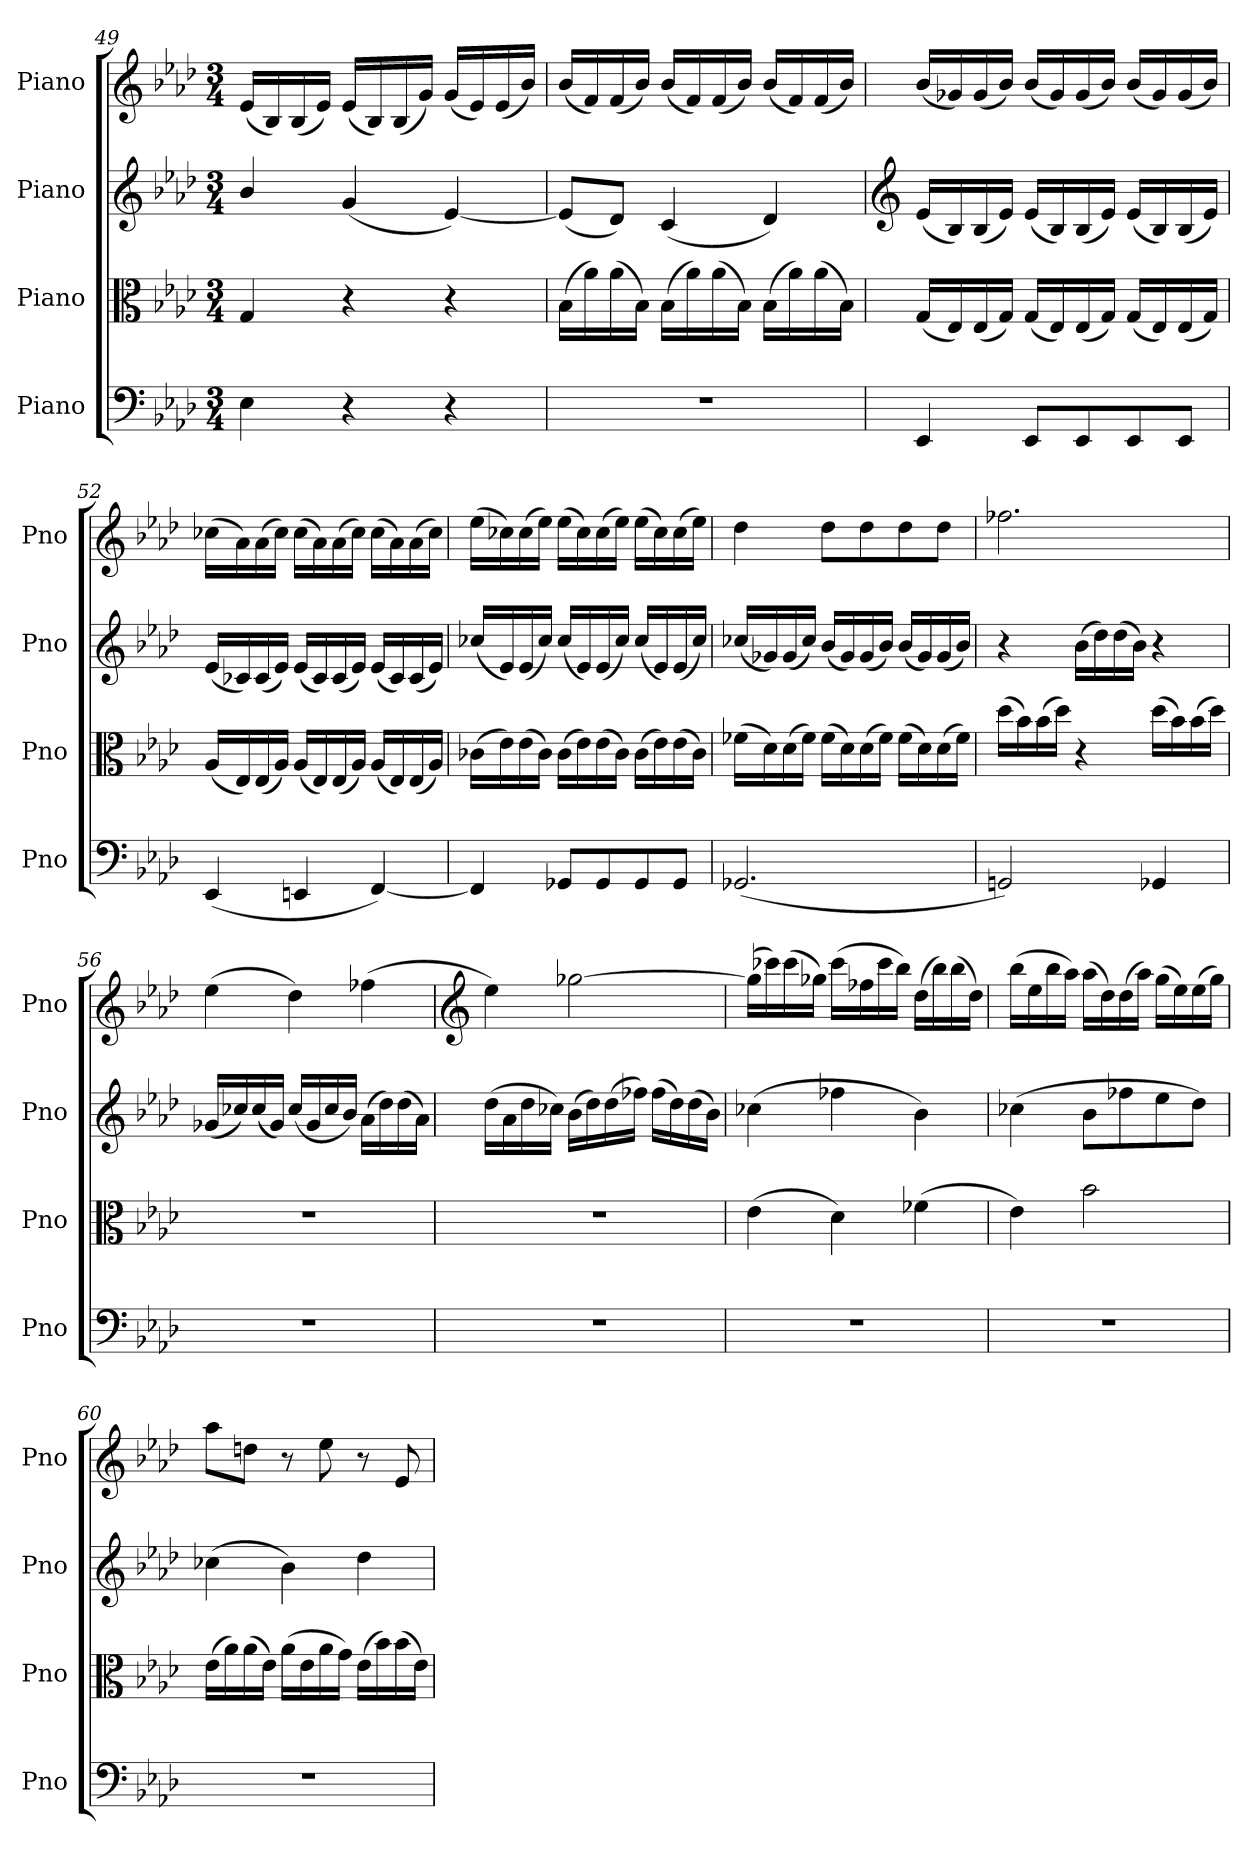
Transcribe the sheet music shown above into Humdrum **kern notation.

**kern	**kern	**kern	**kern
*part4	*part3	*part2	*part1
*staff4	*staff3	*staff2	*staff1
*I"Piano	*I"Piano	*I"Piano	*I"Piano
*I'Pno	*I'Pno	*I'Pno	*I'Pno
*clefF4	*clefC3	*clefG2	*clefG2
*k[b-e-a-d-]	*k[b-e-a-d-]	*k[b-e-a-d-]	*k[b-e-a-d-]
*M3/4	*M3/4	*M3/4	*M3/4
=49	=49	=49	=49
4E-\	4G/	4b-/	(16e-/LL
.	.	.	16B-/)
.	.	.	(16B-/
.	.	.	16e-/JJ)
4r	4r	(4g/	(16e-/LL
.	.	.	16B-/)
.	.	.	(16B-/
.	.	.	16g/JJ)
4r	4r	[4e-/)	(16g/LL
.	.	.	16e-/)
.	.	.	(16e-/
.	.	.	16b-/JJ)
=50	=50	=50	=50
2.r	(16B-\LL	(8e-/L]	(16b-/LL
.	16a-\)	.	16f/)
.	(16a-\	8d-/J)	(16f/
.	16B-\JJ)	.	16b-/JJ)
.	(16B-\LL	(4c/	(16b-/LL
.	16a-\)	.	16f/)
.	(16a-\	.	(16f/
.	16B-\JJ)	.	16b-/JJ)
.	(16B-\LL	4d-/)	(16b-/LL
.	16a-\)	.	16f/)
.	(16a-\	.	(16f/
.	16B-\JJ)	.	16b-/JJ)
!!LO:LB:g=z
=51	=51	=51	=51
*	*	*clefG2	*
4EE-/	(16G/LL	(16e-/LL	(16b-/LL
.	16E-/)	16B-/)	16g-X/)
.	(16E-/	(16B-/	(16g-/
.	16G/JJ)	16e-/JJ)	16b-/JJ)
8EE-/L	(16G/LL	(16e-/LL	(16b-/LL
.	16E-/)	16B-/)	16g-/)
8EE-/	(16E-/	(16B-/	(16g-/
.	16G/JJ)	16e-/JJ)	16b-/JJ)
8EE-/	(16G/LL	(16e-/LL	(16b-/LL
.	16E-/)	16B-/)	16g-/)
8EE-/J	(16E-/	(16B-/	(16g-/
.	16G/JJ)	16e-/JJ)	16b-/JJ)
=52	=52	=52	=52
(4EE-/	(16A-/LL	(16e-/LL	(16cc-X\LL
.	16E-/)	16c-X/)	16a-\)
.	(16E-/	(16c-/	(16a-\
.	16A-/JJ)	16e-/JJ)	16cc-\JJ)
4EEn/	(16A-/LL	(16e-/LL	(16cc-\LL
.	16E-/)	16c-/)	16a-\)
.	(16E-/	(16c-/	(16a-\
.	16A-/JJ)	16e-/JJ)	16cc-\JJ)
[4FF/)	(16A-/LL	(16e-/LL	(16cc-\LL
.	16E-/)	16c-/)	16a-\)
.	(16E-/	(16c-/	(16a-\
.	16A-/JJ)	16e-/JJ)	16cc-\JJ)
=53	=53	=53	=53
4FF/]	(16c-X\LL	(16cc-X/LL	(16ee-\LL
.	16e-\)	16e-/)	16cc-X\)
.	(16e-\	(16e-/	(16cc-\
.	16c-\JJ)	16cc-/JJ)	16ee-\JJ)
8GG-X/L	(16c-\LL	(16cc-/LL	(16ee-\LL
.	16e-\)	16e-/)	16cc-\)
8GG-/	(16e-\	(16e-/	(16cc-\
.	16c-\JJ)	16cc-/JJ)	16ee-\JJ)
8GG-/	(16c-\LL	(16cc-/LL	(16ee-\LL
.	16e-\)	16e-/)	16cc-\)
8GG-/J	(16e-\	(16e-/	(16cc-\
.	16c-\JJ)	16cc-/JJ)	16ee-\JJ)
=54	=54	=54	=54
(2.GG-X/	(16f-X\LL	(16cc-X/LL	4dd-\
.	16d-\)	16g-X/)	.
.	(16d-\	(16g-/	.
.	16f-\JJ)	16cc-/JJ)	.
.	(16f-\LL	(16b-/LL	8dd-\L
.	16d-\)	16g-/)	.
.	(16d-\	(16g-/	8dd-\
.	16f-\JJ)	16b-/JJ)	.
.	(16f-\LL	(16b-/LL	8dd-\
.	16d-\)	16g-/)	.
.	(16d-\	(16g-/	8dd-\J
.	16f-\JJ)	16b-/JJ)	.
=55	=55	=55	=55
2GGn/)	(16dd-\LL	4r	2.ff-X\
.	16b-\)	.	.
.	(16b-\	.	.
.	16dd-\JJ)	.	.
.	4r	(16b-\LL	.
.	.	16dd-\)	.
.	.	(16dd-\	.
.	.	16b-\JJ)	.
4GG-X/	(16dd-\LL	4r	.
.	16b-\)	.	.
.	(16b-\	.	.
.	16dd-\JJ)	.	.
=56	=56	=56	=56
2.r	2.r	(16g-X/LL	(4ee-\
.	.	16cc-X/)	.
.	.	(16cc-/	.
.	.	16g-/JJ)	.
.	.	(16cc-/LL	4dd-\)
.	.	16g-/	.
.	.	16cc-/	.
.	.	16b-/JJ)	.
.	.	(16a-\LL	(4ff-X\
.	.	16dd-\)	.
.	.	(16dd-\	.
.	.	16a-\JJ)	.
!!LO:LB:g=z
=57	=57	=57	=57
*	*	*	*clefG2
2.r	2.r	(16dd-\LL	4ee-\)
.	.	16a-\	.
.	.	16dd-\	.
.	.	16cc-X\JJ)	.
.	.	(16b-\LL	[2gg-X\
.	.	16dd-\)	.
.	.	(16dd-\	.
.	.	16ff-X\JJ)	.
.	.	(16ff-\LL	.
.	.	16dd-\)	.
.	.	(16dd-\	.
.	.	16b-\JJ)	.
=58	=58	=58	=58
2.r	(4e-\	(4cc-X\	(16gg-\LL]
.	.	.	16ccc-X\)
.	.	.	(16ccc-\
.	.	.	16gg-X\JJ)
.	4d-\)	4ff-X\	(16ccc-\LL
.	.	.	16ff-X\
.	.	.	16ccc-\
.	.	.	16bb-\JJ)
.	(4f-X\	4b-\)	(16dd-\LL
.	.	.	16bb-\)
.	.	.	(16bb-\
.	.	.	16dd-\JJ)
=59	=59	=59	=59
2.r	4e-\)	(4cc-X\	(16bb-\LL
.	.	.	16ee-\
.	.	.	16bb-\
.	.	.	16aa-\JJ)
.	2b-\	8b-\L	(16aa-\LL
.	.	.	16dd-\)
.	.	8ff-X\	(16dd-\
.	.	.	16aa-\JJ)
.	.	8ee-\	(16gg\LL
.	.	.	16ee-\)
.	.	8dd-\J)	(16ee-\
.	.	.	16gg\JJ)
=60	=60	=60	=60
2.r	(16e-\LL	(4cc-X\	8aa-\L
.	16a-\)	.	.
.	(16a-\	.	8ddn\J
.	16e-\JJ)	.	.
.	(16a-\LL	4b-\)	8r
.	16e-\	.	.
.	16a-\	.	8ee-\
.	16g\JJ)	.	.
.	(16e-\LL	4dd-\	8r
.	16b-\)	.	.
.	(16b-\	.	8e-/
.	16e-\JJ)	.	.
=	=	=	=
*-	*-	*-	*-
